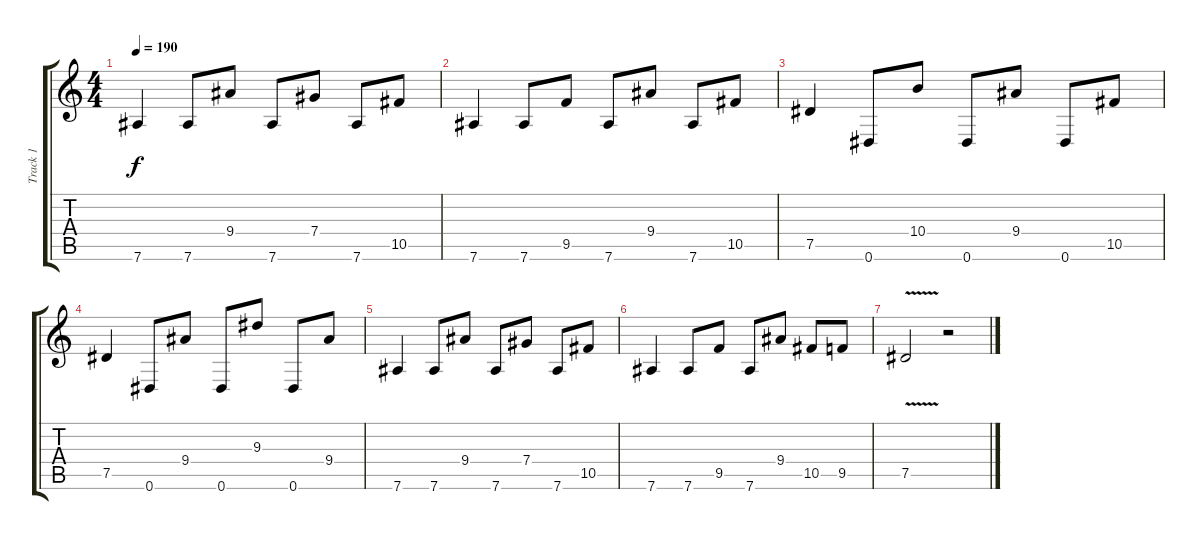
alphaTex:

\track ("Track 1" "Track 1") {instrument distortionguitar}
\staff {score tabs}
\tuning (Eb4 Bb3 Gb3 Db3 Ab2 Eb2) {hide}
\ts (4 4)
\tempo 190
\clef g2
\ks c
7.6.4{dy f} 7.6.8 9.4.8 7.6.8 7.4.8 7.6.8 10.5.8 |
7.6.4 7.6.8 9.5.8 7.6.8 9.4.8 7.6.8 10.5.8 |
7.5.4 0.6.8 10.4.8 0.6.8 9.4.8 0.6.8 10.5.8 |
7.5.4 0.6.8 9.4.8 0.6.8 9.3.8 0.6.8 9.4.8 |
7.6.4 7.6.8 9.4.8 7.6.8 7.4.8 7.6.8 10.5.8 |
7.6.4 7.6.8 9.5.8 7.6.8 9.4.8 10.5.8 9.5.8 |
7.5{v}.2 r.2
